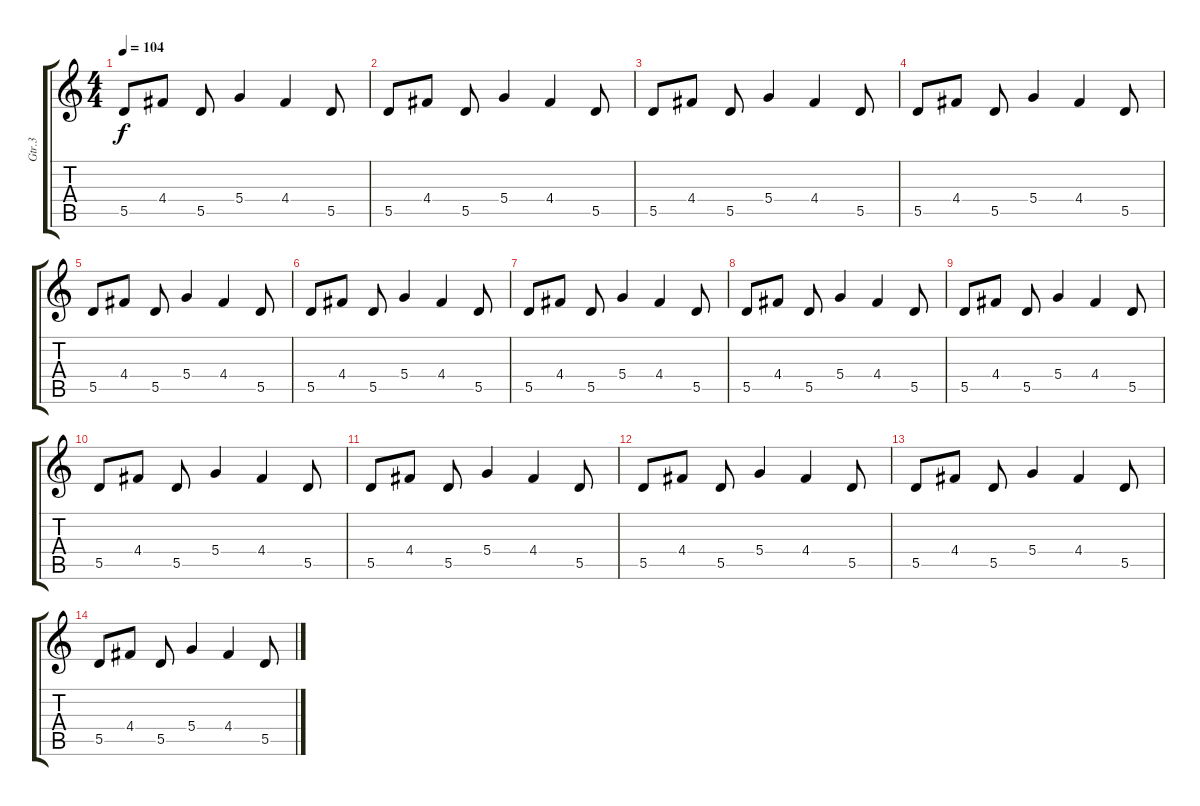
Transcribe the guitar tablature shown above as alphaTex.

\track ("Gtr.3" "Gtr.3") {instrument overdrivenguitar}
\staff {score tabs}
\tuning (E4 B3 G3 D3 A2 E2) {hide}
\ts (4 4)
\tempo 104
\clef g2
\ks c
5.5.8{dy f} 4.4.8 5.5.8 5.4.4 4.4.4 5.5.8 |
5.5.8 4.4.8 5.5.8 5.4.4 4.4.4 5.5.8 |
5.5.8 4.4.8 5.5.8 5.4.4 4.4.4 5.5.8 |
5.5.8 4.4.8 5.5.8 5.4.4 4.4.4 5.5.8 |
5.5.8 4.4.8 5.5.8 5.4.4 4.4.4 5.5.8 |
5.5.8 4.4.8 5.5.8 5.4.4 4.4.4 5.5.8 |
5.5.8 4.4.8 5.5.8 5.4.4 4.4.4 5.5.8 |
5.5.8 4.4.8 5.5.8 5.4.4 4.4.4 5.5.8 |
5.5.8 4.4.8 5.5.8 5.4.4 4.4.4 5.5.8 |
5.5.8 4.4.8 5.5.8 5.4.4 4.4.4 5.5.8 |
5.5.8 4.4.8 5.5.8 5.4.4 4.4.4 5.5.8 |
5.5.8 4.4.8 5.5.8 5.4.4 4.4.4 5.5.8 |
5.5.8 4.4.8 5.5.8 5.4.4 4.4.4 5.5.8 |
5.5.8 4.4.8 5.5.8 5.4.4 4.4.4 5.5.8
